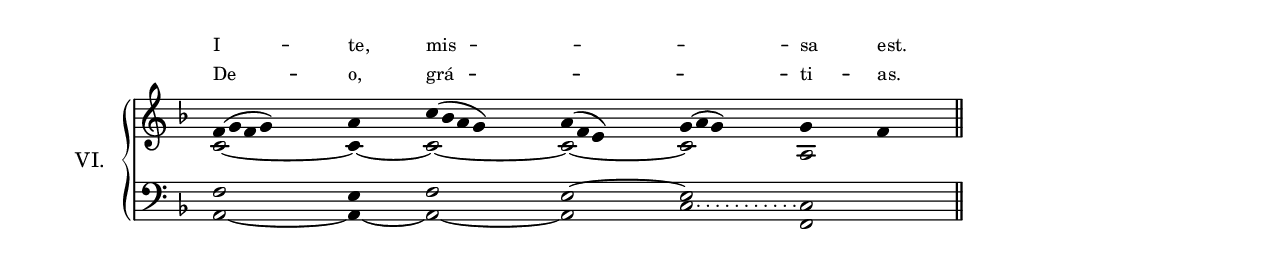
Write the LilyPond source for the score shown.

\version "2.18"
\include "gregorian.ly"
\include "noh2.ily"

%Page reference: page v.95
%(volume.page)

global = {
 \key f \major
 \cadenzaOn 
 \override Glissando #'thickness = #2.0
}

chantTextA = \lyricmode {
I -- te, mis -- _ _ sa est. }
chantTextB = \lyricmode {
De -- o, grá -- _ _ ti -- as. }

chantMusic = {
\tieDown   f'4( g'4 f'4 g'4) a'4 c''4( bes'4 a'4 g'4) a'4( f'4 e'4) g'4( a'4 g'4) g'4 f'4 \finalis

}

altoMusic = {
  c'2*2~ c'4~ c'2*2~ c'2*3/2~ c'2*3/2 a2
}

tenorMusic = {
  f2*2 e4 f2*2 e2*3/2~ e2*3/2 c2 \finalis
}

bassMusic = {
  a,2*2~ a,4~ a,2*2~ a,2*3/2 c2*3/2 f,2
}

voiceLines = {
\voiceLineStyle

  s2*6
  \allowVoiceLineBreak
  \voiceLine "down" "down" c2*3/2 c2
}

\score{
  <<
    \new Lyrics = "chanta"
    \new Lyrics = "chantb"
    \new GrandStaff <<
      \set GrandStaff.autoBeaming = ##f
      \set GrandStaff.instrumentName = \markup \center-column {
        "VI."
      }
      \new Staff = up <<
        \new Voice = "chant" {
          \voiceOne \global \chantMusic
        }
        \new Voice {
          \voiceTwo \global \altoMusic
        }
      >>

      \new Staff = down <<
        \clef bass
        \new Voice {
          \voiceOne \global \tenorMusic
        }
        \new Voice {
          \voiceTwo \global \bassMusic
        }
	\new Voice {
        \voiceThree \global \voiceLines
        }
      >>
    >>
    \context Lyrics = "chanta" {
      \lyricsto chant {
      \chantTextA
    }
    }
    \context Lyrics = "chantb" {
      \lyricsto chant {
      \chantTextB
    }
    }
  >>
  \layout{
  }
  
}
